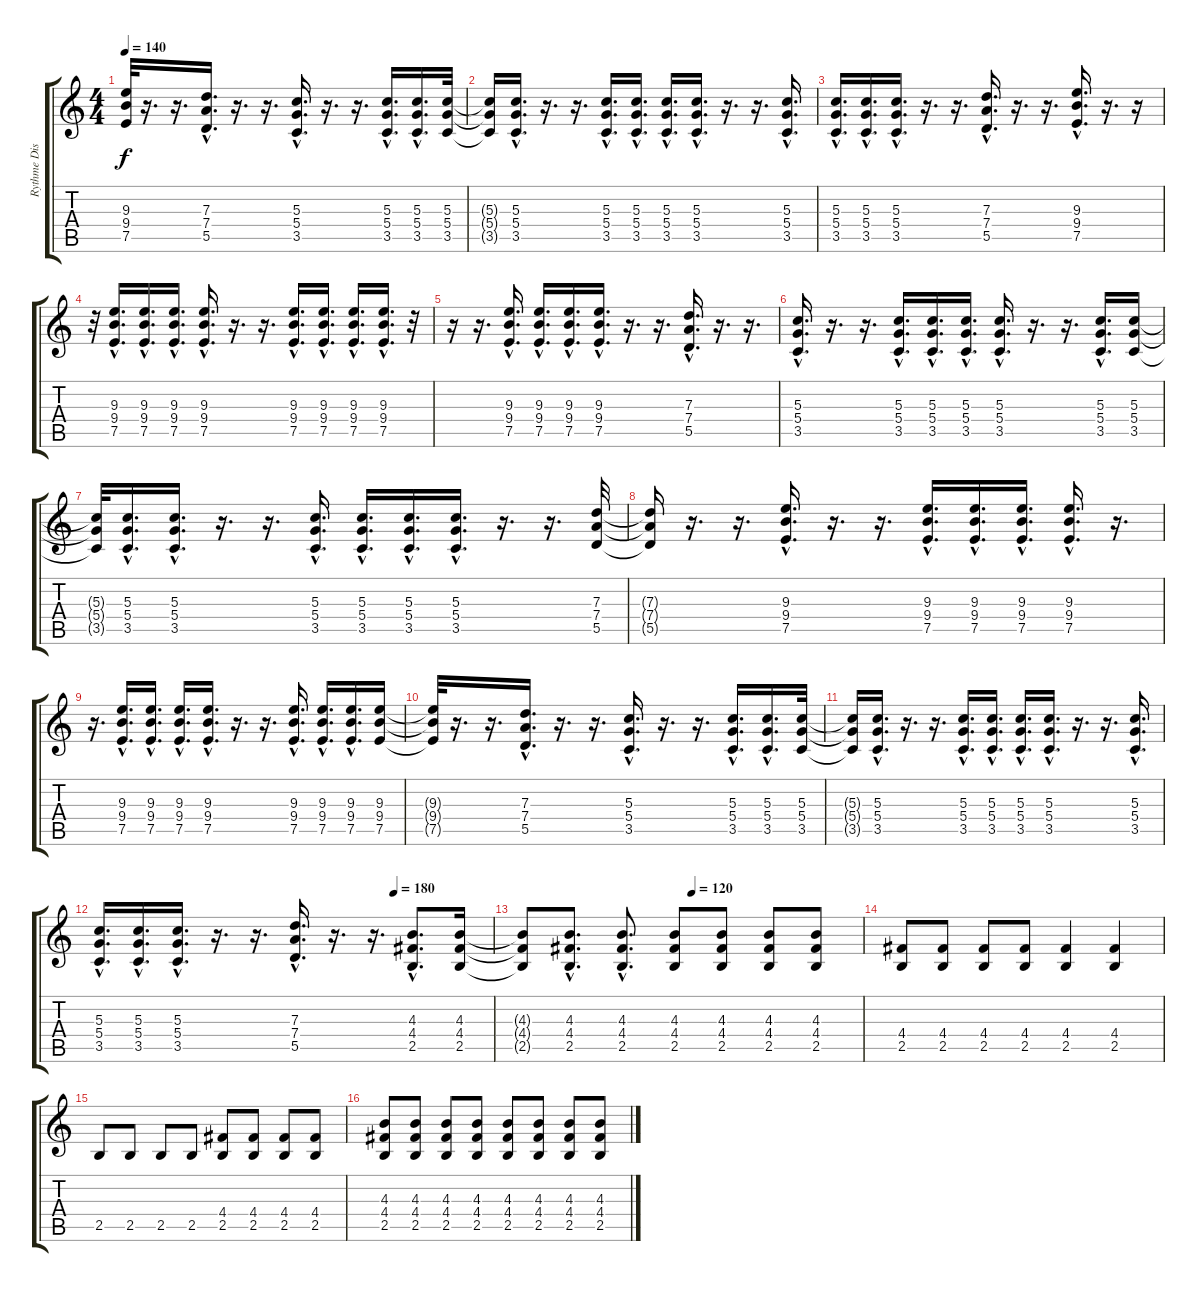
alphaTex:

\track ("Rythme Dist. Guitar 2" "Rythme Dis") {instrument distortionguitar}
\staff {score tabs}
\tuning (E4 B3 G3 D3 A2 E2) {hide}
\ts (4 4)
\tempo 140
\clef g2
\ks c
(9.3{t} 9.4{t} 7.5{t}).32{dy f} r.16{d} r.16{d} (7.3{hac} 7.4{hac} 5.5{hac}).16{d} r.16{d} r.16{d} (5.3{hac} 5.4{hac} 3.5{hac}).16{d} r.16{d} r.16{d} (5.3{hac} 5.4{hac} 3.5{hac}).16{d} (5.3{hac} 5.4{hac} 3.5{hac}).16{d} (5.3 5.4 3.5).32 |
(5.3{t} 5.4{t} 3.5{t}).16 (5.3{hac} 5.4{hac} 3.5{hac}).16{d} r.16{d} r.16{d} (5.3{hac} 5.4{hac} 3.5{hac}).16{d} (5.3{hac} 5.4{hac} 3.5{hac}).16{d} (5.3{hac} 5.4{hac} 3.5{hac}).16{d} (5.3{hac} 5.4{hac} 3.5{hac}).16{d} r.16{d} r.16{d} (5.3{hac} 5.4{hac} 3.5{hac}).16{d} |
(5.3{hac} 5.4{hac} 3.5{hac}).16{d} (5.3{hac} 5.4{hac} 3.5{hac}).16{d} (5.3{hac} 5.4{hac} 3.5{hac}).16{d} r.16{d} r.16{d} (7.3{hac} 7.4{hac} 5.5{hac}).16{d} r.16{d} r.16{d} (9.3{hac} 9.4{hac} 7.5{hac}).16{d} r.16{d} r.16 |
r.32 (9.3{hac} 9.4{hac} 7.5{hac}).16{d} (9.3{hac} 9.4{hac} 7.5{hac}).16{d} (9.3{hac} 9.4{hac} 7.5{hac}).16{d} (9.3{hac} 9.4{hac} 7.5{hac}).16{d} r.16{d} r.16{d} (9.3{hac} 9.4{hac} 7.5{hac}).16{d} (9.3{hac} 9.4{hac} 7.5{hac}).16{d} (9.3{hac} 9.4{hac} 7.5{hac}).16{d} (9.3{hac} 9.4{hac} 7.5{hac}).16{d} r.32 |
r.16 r.16{d} (9.3{hac} 9.4{hac} 7.5{hac}).16{d} (9.3{hac} 9.4{hac} 7.5{hac}).16{d} (9.3{hac} 9.4{hac} 7.5{hac}).16{d} (9.3{hac} 9.4{hac} 7.5{hac}).16{d} r.16{d} r.16{d} (7.3{hac} 7.4{hac} 5.5{hac}).16{d} r.16{d} r.16{d} |
(5.3{hac} 5.4{hac} 3.5{hac}).16{d} r.16{d} r.16{d} (5.3{hac} 5.4{hac} 3.5{hac}).16{d} (5.3{hac} 5.4{hac} 3.5{hac}).16{d} (5.3{hac} 5.4{hac} 3.5{hac}).16{d} (5.3{hac} 5.4{hac} 3.5{hac}).16{d} r.16{d} r.16{d} (5.3{hac} 5.4{hac} 3.5{hac}).16{d} (5.3 5.4 3.5).16 |
(5.3{t} 5.4{t} 3.5{t}).32 (5.3{hac} 5.4{hac} 3.5{hac}).16{d} (5.3{hac} 5.4{hac} 3.5{hac}).16{d} r.16{d} r.16{d} (5.3{hac} 5.4{hac} 3.5{hac}).16{d} (5.3{hac} 5.4{hac} 3.5{hac}).16{d} (5.3{hac} 5.4{hac} 3.5{hac}).16{d} (5.3{hac} 5.4{hac} 3.5{hac}).16{d} r.16{d} r.16{d} (7.3 7.4 5.5).32 |
(7.3{t} 7.4{t} 5.5{t}).16 r.16{d} r.16{d} (9.3{hac} 9.4{hac} 7.5{hac}).16{d} r.16{d} r.16{d} (9.3{hac} 9.4{hac} 7.5{hac}).16{d} (9.3{hac} 9.4{hac} 7.5{hac}).16{d} (9.3{hac} 9.4{hac} 7.5{hac}).16{d} (9.3{hac} 9.4{hac} 7.5{hac}).16{d} r.16{d} |
r.16{d} (9.3{hac} 9.4{hac} 7.5{hac}).16{d} (9.3{hac} 9.4{hac} 7.5{hac}).16{d} (9.3{hac} 9.4{hac} 7.5{hac}).16{d} (9.3{hac} 9.4{hac} 7.5{hac}).16{d} r.16{d} r.16{d} (9.3{hac} 9.4{hac} 7.5{hac}).16{d} (9.3{hac} 9.4{hac} 7.5{hac}).16{d} (9.3{hac} 9.4{hac} 7.5{hac}).16{d} (9.3 9.4 7.5).16 |
(9.3{t} 9.4{t} 7.5{t}).32 r.16{d} r.16{d} (7.3{hac} 7.4{hac} 5.5{hac}).16{d} r.16{d} r.16{d} (5.3{hac} 5.4{hac} 3.5{hac}).16{d} r.16{d} r.16{d} (5.3{hac} 5.4{hac} 3.5{hac}).16{d} (5.3{hac} 5.4{hac} 3.5{hac}).16{d} (5.3 5.4 3.5).32 |
(5.3{t} 5.4{t} 3.5{t}).16 (5.3{hac} 5.4{hac} 3.5{hac}).16{d} r.16{d} r.16{d} (5.3{hac} 5.4{hac} 3.5{hac}).16{d} (5.3{hac} 5.4{hac} 3.5{hac}).16{d} (5.3{hac} 5.4{hac} 3.5{hac}).16{d} (5.3{hac} 5.4{hac} 3.5{hac}).16{d} r.16{d} r.16{d} (5.3{hac} 5.4{hac} 3.5{hac}).16{d} |
\tempo (180 0.75)
(5.3{hac} 5.4{hac} 3.5{hac}).16{d} (5.3{hac} 5.4{hac} 3.5{hac}).16{d} (5.3{hac} 5.4{hac} 3.5{hac}).16{d} r.16{d} r.16{d} (7.3{hac} 7.4{hac} 5.5{hac}).16{d} r.16{d} r.16{d} (4.3{hac} 4.4{hac} 2.5{hac}).8{d} (4.3 4.4 2.5).16 |
\tempo (120 0.5)
(4.3{t} 4.4{t} 2.5{t}).8 (4.3{hac} 4.4{hac} 2.5{hac}).8{d} (4.3{hac} 4.4{hac} 2.5{hac}).8{d} (4.3 4.4 2.5).8 (4.3 4.4 2.5).8 (4.3 4.4 2.5).8 (4.3 4.4 2.5).8 |
(4.4 2.5).8 (4.4 2.5).8 (4.4 2.5).8 (4.4 2.5).8 (4.4 2.5).4 (4.4 2.5).4 |
2.5.8{volume 16} 2.5.8 2.5.8 2.5.8 (4.4 2.5).8 (4.4 2.5).8 (4.4 2.5).8 (4.4 2.5).8 |
(4.3 4.4 2.5).8 (4.3 4.4 2.5).8 (4.3 4.4 2.5).8 (4.3 4.4 2.5).8 (4.3 4.4 2.5).8 (4.3 4.4 2.5).8 (4.3 4.4 2.5).8 (4.3 4.4 2.5).8
